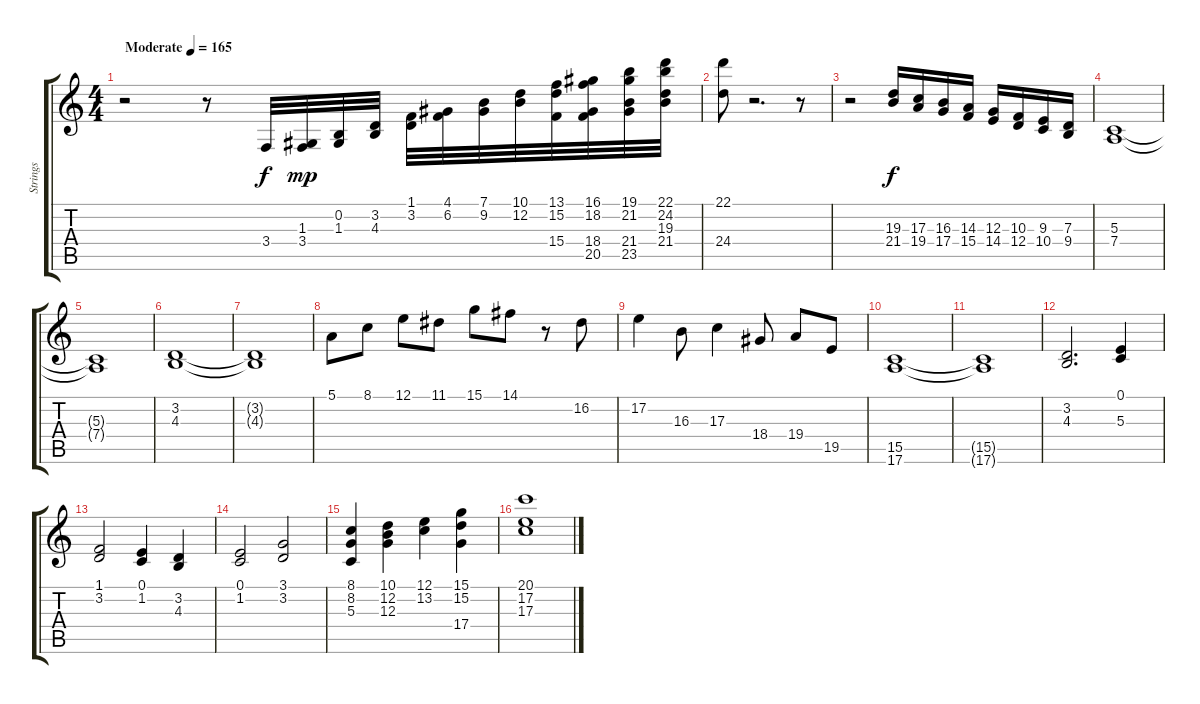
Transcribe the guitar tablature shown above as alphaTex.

\track ("Strings" "Strings") {instrument stringensemble1}
\staff {score tabs}
\tuning (E4 B3 G3 D3 A2 E2) {hide}
\ts (4 4)
\tempo (165 "Moderate")
\clef g2
\ks c
r.2{dy f instrument stringensemble1} r.8 3.4.32 (1.3 3.4).32{dy mp} (0.2 1.3).32 (3.2 4.3).32 (1.1 3.2).32 (4.1 6.2).32 (7.1 9.2).32 (10.1 12.2).32 (13.1 15.2 15.4).32 (16.1 18.2 18.4 20.5).32 (19.1 21.2 21.4 23.5).32 (22.1 24.2 19.3 21.4).32 |
(22.1 24.4).8 r.2{d} r.8 |
r.2 (19.3 21.4).16{dy f} (17.3 19.4).16 (16.3 17.4).16 (14.3 15.4).16 (12.3 14.4).16 (10.3 12.4).16 (9.3 10.4).16 (7.3 9.4).16 |
(5.3 7.4).1 |
(5.3{t} 7.4{t}).1 |
(3.2 4.3).1 |
(3.2{t} 4.3{t}).1 |
5.1.8 8.1.8 12.1.8 11.1.8 15.1.8 14.1.8 r.8 16.2.8 |
17.2.4 16.3.8 17.3.4 18.4.8 19.4.8 19.5.8 |
(15.5 17.6).1 |
(15.5{t} 17.6{t}).1 |
(3.2 4.3).2{d} (0.1 5.3).4 |
(1.1 3.2).2 (0.1 1.2).4 (3.2 4.3).4 |
(0.1 1.2).2 (3.1 3.2).2 |
(8.1 8.2 5.3).4 (10.1 12.2 12.3).4 (12.1 13.2).4 (15.1 15.2 17.4).4 |
(20.1 17.2 17.3).1
